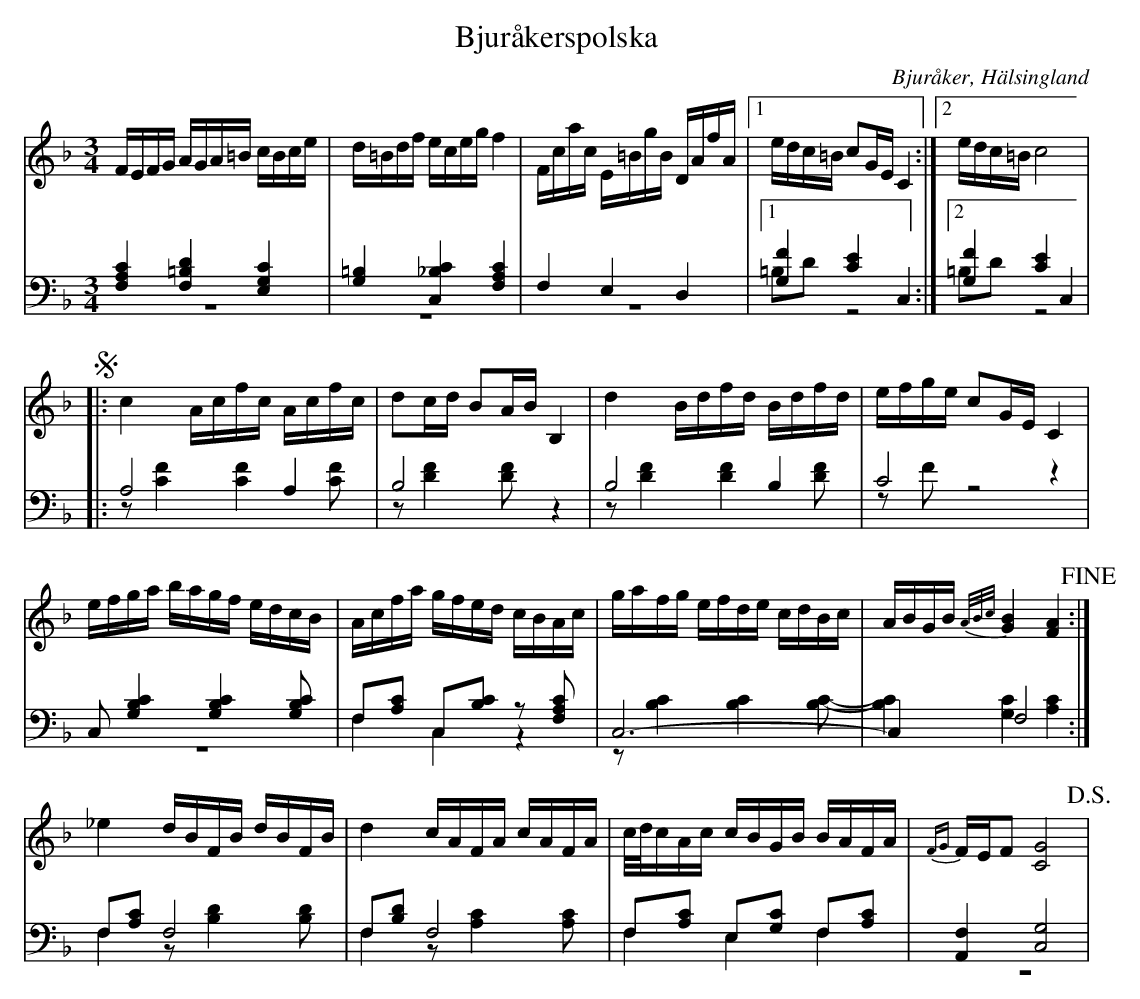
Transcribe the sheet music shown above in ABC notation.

X:1
T: Bjuråkerspolska
O: Bjuråker, Hälsingland
M: 3/4
L: 1/16
K: F
V:1
V:2
V:3 merge
V:1
FEFG AGA=B cBce|d=Bdf eceg f4|Fcac E=BgB DAfA|1 edc=B c2GE C4:|2 edc=B c8 |
!segno! |:c4 Acfc Acfc|d2cd B2AB B,4|d4 Bdfd Bdfd|efge c2GE C4|
efga bagf edcB|Acfa gfed cBAc|gafg efde cdBc|ABGB {A/B/c/}[G4B4] [F4A4] !fine!:|
_e4 dBFB dBFB|d4 cAFA cAFA|c/d/cAc cBGB BAFA|{FG}FEF2 [C8G8] !D.S.!|
V:2 clef=bass
[F,4A,4C4] [F,4=B,4D4] [E,4G,4C4]|[G,4=B,4] [C,4_B,4C4] [F,4A,4C4]|F,4 E,4 D,4|1 [G,4F4] [C4E4] C,4:|2 [G,4F4] [C4E4] C,4 |
|:A,8 A,4|B,8 z4|B,8  B,4|C8 z4|
C,2 [G,4B,4C4] [G,4B,4C4] [G,2B,2C2]|F,2[A,2C2] C,2[B,2C2] z2 [F,2A,2C2]|C,12-|C,4 F,8:|
F,2[A,2C2] F,8|F,2[B,2D2] F,8|F,2[A,2C2] E,2[G,2C2] F,2[A,2C2]|[A,,4F,4] [C,8G,8] |
V:3 clef=bass
z12|z12|z12|1 =B,2D2 z8:|2 =B,2D2 z8|
|:z2 [C4F4] [C4F4] [C2F2]|z2 [D4F4] [D2F2] z4|z2 [D4F4] [D4F4] [D2F2]|z2 F2 z8|
z12|F,4 C,4 z4|z2 [B,4C4] [B,4C4] [B,2C2]-|[B,4C4] [G,4C4] [A,4C4]:|
F,4 z2 [B,4D4] [B,2D2]|F,4 z2 [A,4C4] [A,2C2]|F,4 E,4 F,4|z12|
